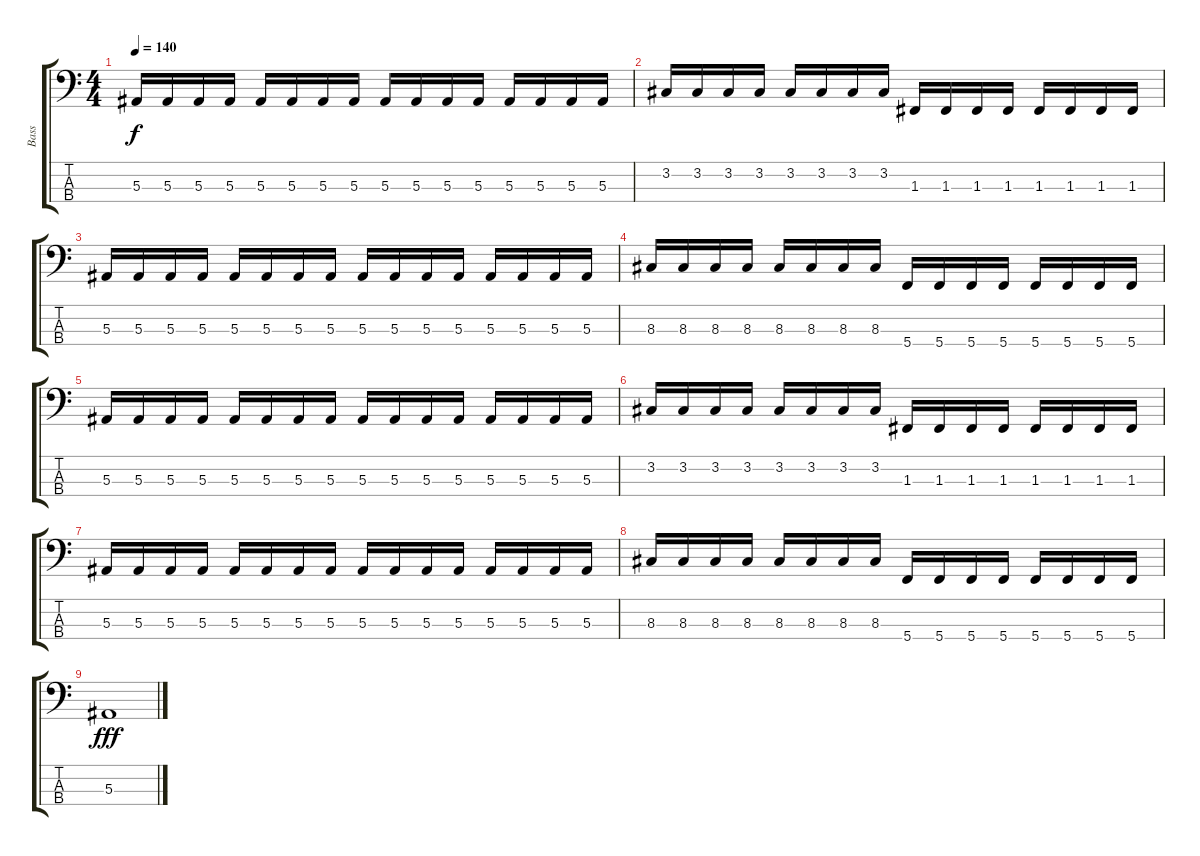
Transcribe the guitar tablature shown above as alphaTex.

\track ("Bass" "Bass") {instrument electricbassfinger}
\staff {score tabs}
\tuning (Eb2 Bb1 F1 C1) {hide}
\ts (4 4)
\tempo 140
\clef f4
\ks c
5.3.16{dy f} 5.3.16 5.3.16 5.3.16 5.3.16 5.3.16 5.3.16 5.3.16 5.3.16 5.3.16 5.3.16 5.3.16 5.3.16 5.3.16 5.3.16 5.3.16 |
3.2.16 3.2.16 3.2.16 3.2.16 3.2.16 3.2.16 3.2.16 3.2.16 1.3.16 1.3.16 1.3.16 1.3.16 1.3.16 1.3.16 1.3.16 1.3.16 |
5.3.16 5.3.16 5.3.16 5.3.16 5.3.16 5.3.16 5.3.16 5.3.16 5.3.16 5.3.16 5.3.16 5.3.16 5.3.16 5.3.16 5.3.16 5.3.16 |
8.3.16 8.3.16 8.3.16 8.3.16 8.3.16 8.3.16 8.3.16 8.3.16 5.4.16 5.4.16 5.4.16 5.4.16 5.4.16 5.4.16 5.4.16 5.4.16 |
5.3.16 5.3.16 5.3.16 5.3.16 5.3.16 5.3.16 5.3.16 5.3.16 5.3.16 5.3.16 5.3.16 5.3.16 5.3.16 5.3.16 5.3.16 5.3.16 |
3.2.16 3.2.16 3.2.16 3.2.16 3.2.16 3.2.16 3.2.16 3.2.16 1.3.16 1.3.16 1.3.16 1.3.16 1.3.16 1.3.16 1.3.16 1.3.16 |
5.3.16 5.3.16 5.3.16 5.3.16 5.3.16 5.3.16 5.3.16 5.3.16 5.3.16 5.3.16 5.3.16 5.3.16 5.3.16 5.3.16 5.3.16 5.3.16 |
8.3.16 8.3.16 8.3.16 8.3.16 8.3.16 8.3.16 8.3.16 8.3.16 5.4.16 5.4.16 5.4.16 5.4.16 5.4.16 5.4.16 5.4.16 5.4.16 |
5.3.1{dy fff}
